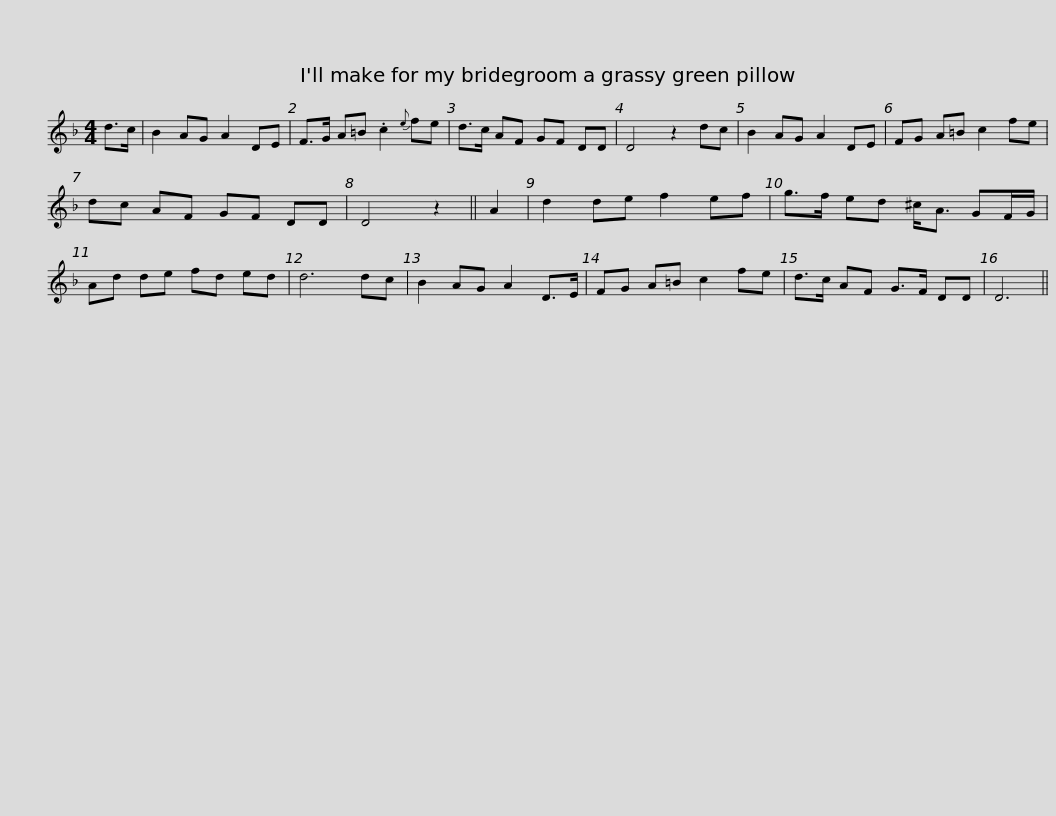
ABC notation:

X:1
L:1/8
M:4/4
I:linebreak $
K:Dmin
V:1 treble
V:1
 d>c | B2 AG A2 DE | F>G A=B .c2{e} fe | d>c AF GF DD | D4 z2 dc | %5
 B2 AG A2 DE | FG A=B c2 fe |$ dc AF GF DD | D4 z2 || A2 | %10
 d2 de f2 ef | g>f ed ^c<A GF/G/ | Ad de fd ed | d6 dc |$ B2 AG A2 D>E | %15
 FG A=B c2 fe | d>c AF G>F DD | D6 || %18
